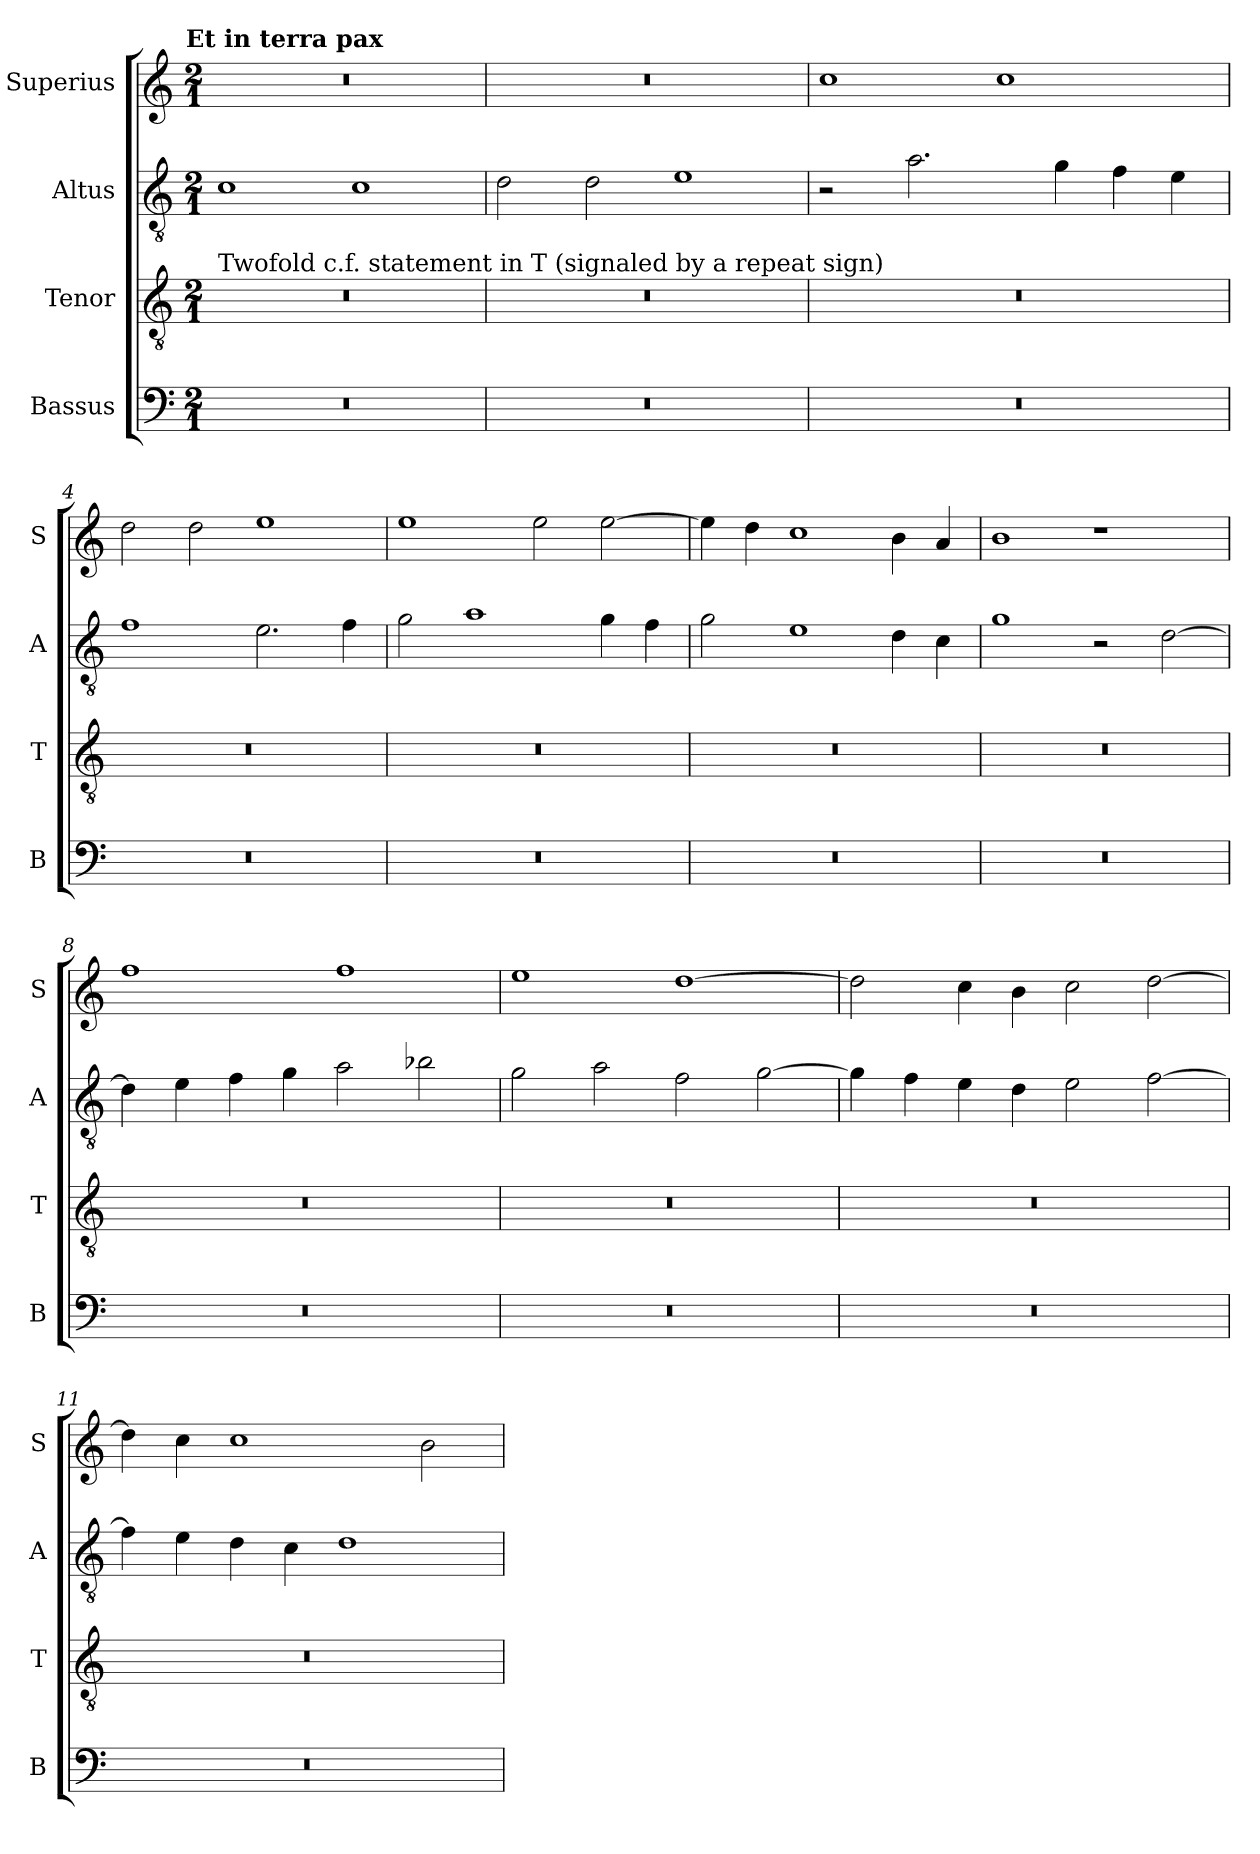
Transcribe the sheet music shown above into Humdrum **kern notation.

**kern	**kern	**kern	**kern
*part4	*part3	*part2	*part1
*staff4	*staff3	*staff2	*staff1
*I"Bassus	*I"Tenor	*I"Altus	*I"Superius
*I'B	*I'T	*I'A	*I'S
*clefF4	*clefGv2	*clefGv2	*clefG2
*k[]	*k[]	*k[]	*k[]
!!LO:TX:omd:t=Et in terra pax
*M2/1	*M2/1	*M2/1	*M2/1
=1	=1	=1	=1
!	!LO:TX:a:t=Twofold c.f. statement in T (signaled by a repeat sign)	!	!
0r	0r	1c	0r
.	.	1c	.
=2	=2	=2	=2
0r	0r	2d	0r
.	.	2d	.
.	.	1e	.
=3	=3	=3	=3
0r	0r	2r	1cc
.	.	2.a	.
.	.	.	1cc
.	.	4g	.
.	.	4f	.
.	.	4e	.
=4	=4	=4	=4
0r	0r	1f	2dd
.	.	.	2dd
.	.	2.e	1ee
.	.	4f	.
=5	=5	=5	=5
0r	0r	2g	1ee
.	.	1a	.
.	.	.	2ee
.	.	4g	[2ee
.	.	4f	.
=6	=6	=6	=6
0r	0r	2g	4ee]
.	.	.	4dd
.	.	1e	1cc
.	.	4d	4b
.	.	4c	4a
=7	=7	=7	=7
0r	0r	1g	1b
.	.	2r	1r
.	.	[2d	.
=8	=8	=8	=8
0r	0r	4d]	1ff
.	.	4e	.
.	.	4f	.
.	.	4g	.
.	.	2a	1ff
.	.	2b-X	.
=9	=9	=9	=9
0r	0r	2g	1ee
.	.	2a	.
.	.	2f	[1dd
.	.	[2g	.
=10	=10	=10	=10
0r	0r	4g]	2dd]
.	.	4f	.
.	.	4e	4cc
.	.	4d	4b
.	.	2e	2cc
.	.	[2f	[2dd
=11	=11	=11	=11
0r	0r	4f]	4dd]
.	.	4e	4cc
.	.	4d	1cc
.	.	4c	.
.	.	1d	.
.	.	.	2b
=	=	=	=
*-	*-	*-	*-
